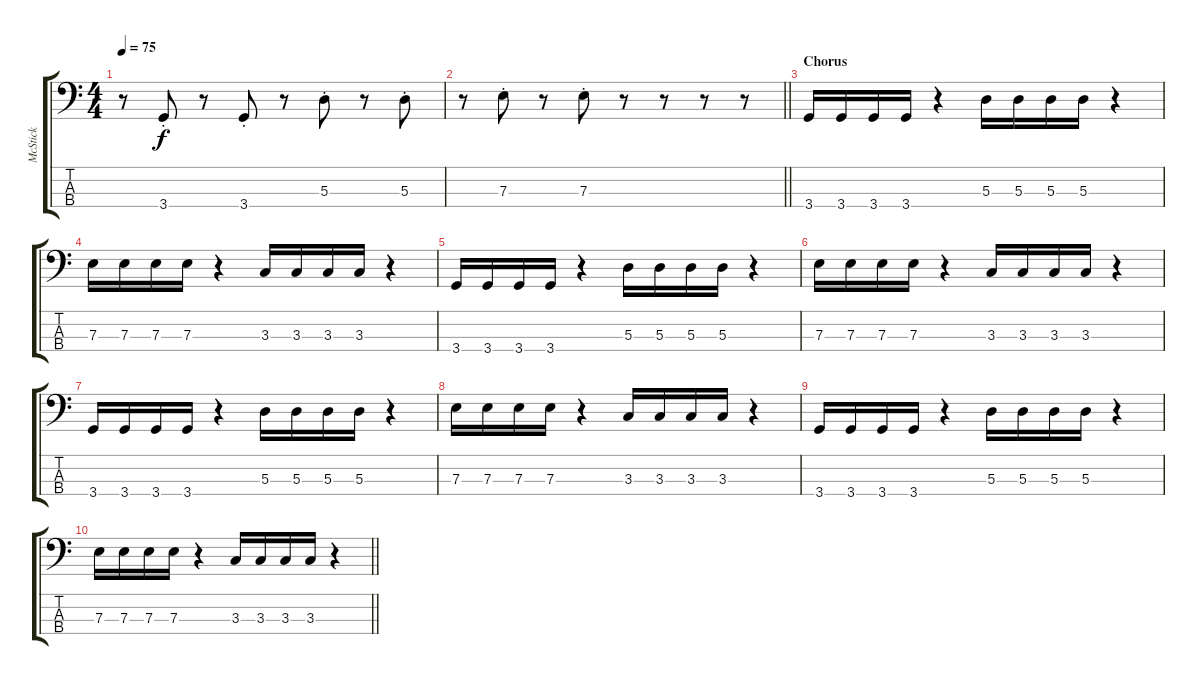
\track ("McStick" "McStick") {instrument electricbassfinger}
\staff {score tabs}
\tuning (G2 D2 A1 E1) {hide}
\ts (4 4)
\tempo 75
\clef f4
\ks c
r.8{dy f} 3.4{st}.8 r.8 3.4{st}.8 r.8 5.3{st}.8 r.8 5.3{st}.8 |
\barLineRight lightlight
r.8 7.3{st}.8 r.8 7.3{st}.8 r.8 r.8 r.8 r.8 |
\section ("" "Chorus")
3.4.16 3.4.16 3.4.16 3.4.16 r.4 5.3.16 5.3.16 5.3.16 5.3.16 r.4 |
7.3.16 7.3.16 7.3.16 7.3.16 r.4 3.3.16 3.3.16 3.3.16 3.3.16 r.4 |
3.4.16 3.4.16 3.4.16 3.4.16 r.4 5.3.16 5.3.16 5.3.16 5.3.16 r.4 |
7.3.16 7.3.16 7.3.16 7.3.16 r.4 3.3.16 3.3.16 3.3.16 3.3.16 r.4 |
3.4.16 3.4.16 3.4.16 3.4.16 r.4 5.3.16 5.3.16 5.3.16 5.3.16 r.4 |
7.3.16 7.3.16 7.3.16 7.3.16 r.4 3.3.16 3.3.16 3.3.16 3.3.16 r.4 |
3.4.16 3.4.16 3.4.16 3.4.16 r.4 5.3.16 5.3.16 5.3.16 5.3.16 r.4 |
\barLineRight lightlight
7.3.16 7.3.16 7.3.16 7.3.16 r.4 3.3.16 3.3.16 3.3.16 3.3.16 r.4
